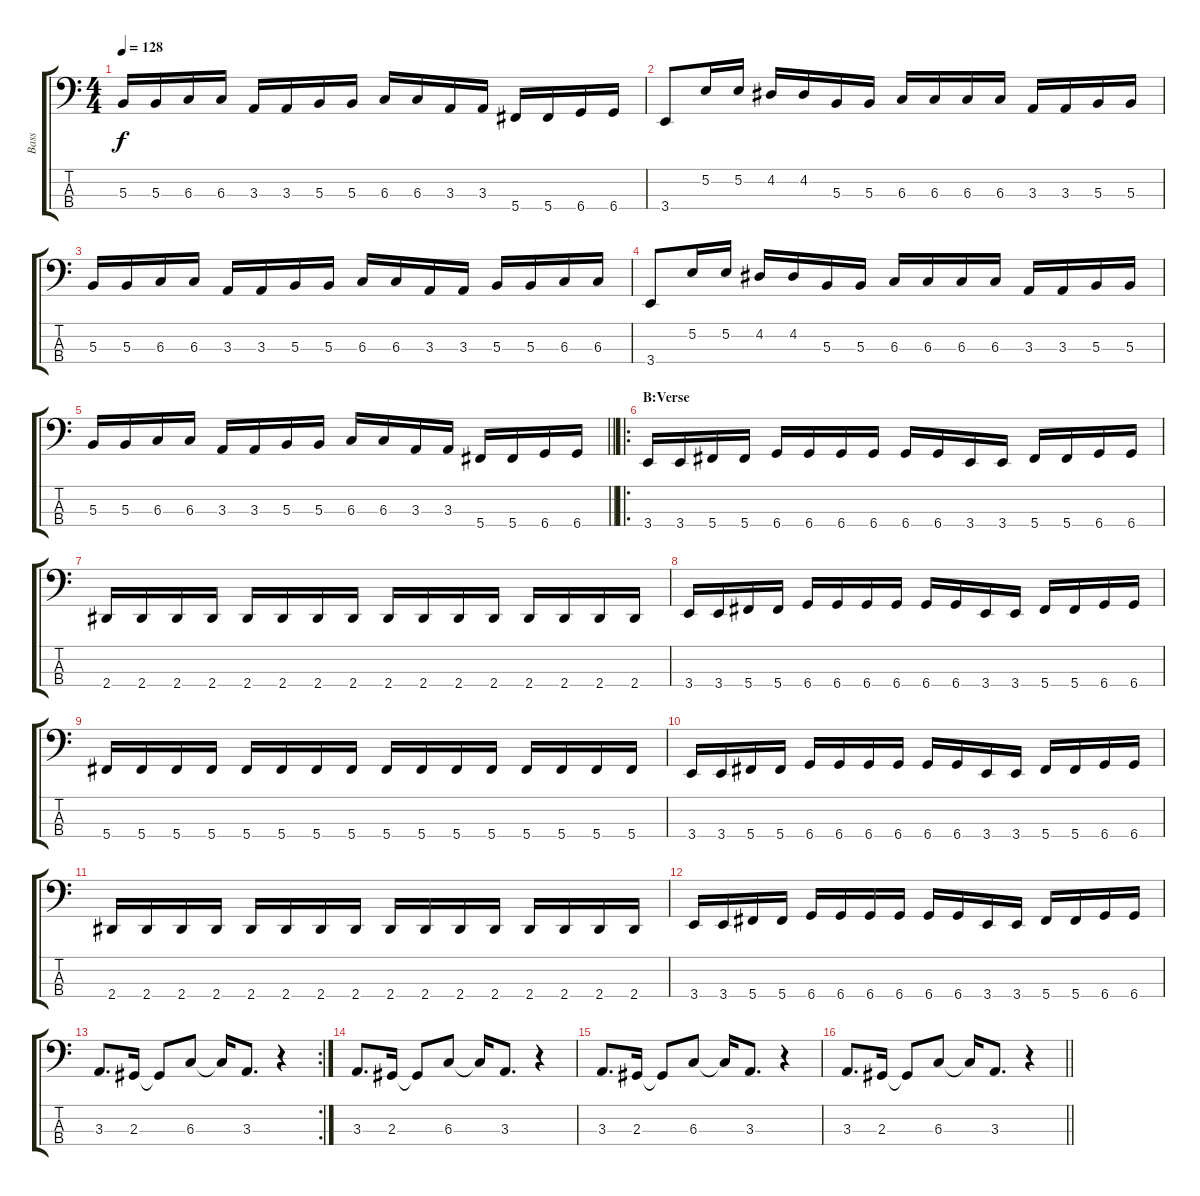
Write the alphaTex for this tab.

\track ("Bass" "Bass") {instrument electricbasspick}
\staff {score tabs}
\tuning (E2 B1 Gb1 Db1) {hide}
\ts (4 4)
\tempo 128
\clef f4
\ks c
5.3.16{dy f} 5.3.16 6.3.16 6.3.16 3.3.16 3.3.16 5.3.16 5.3.16 6.3.16 6.3.16 3.3.16 3.3.16 5.4.16 5.4.16 6.4.16 6.4.16 |
3.4.8 5.2.16 5.2.16 4.2.16 4.2.16 5.3.16 5.3.16 6.3.16 6.3.16 6.3.16 6.3.16 3.3.16 3.3.16 5.3.16 5.3.16 |
5.3.16 5.3.16 6.3.16 6.3.16 3.3.16 3.3.16 5.3.16 5.3.16 6.3.16 6.3.16 3.3.16 3.3.16 5.3.16 5.3.16 6.3.16 6.3.16 |
3.4.8 5.2.16 5.2.16 4.2.16 4.2.16 5.3.16 5.3.16 6.3.16 6.3.16 6.3.16 6.3.16 3.3.16 3.3.16 5.3.16 5.3.16 |
\barLineRight lightlight
5.3.16 5.3.16 6.3.16 6.3.16 3.3.16 3.3.16 5.3.16 5.3.16 6.3.16 6.3.16 3.3.16 3.3.16 5.4.16 5.4.16 6.4.16 6.4.16 |
\ro
\section ("" "B:Verse")
3.4.16 3.4.16 5.4.16 5.4.16 6.4.16 6.4.16 6.4.16 6.4.16 6.4.16 6.4.16 3.4.16 3.4.16 5.4.16 5.4.16 6.4.16 6.4.16 |
2.4.16 2.4.16 2.4.16 2.4.16 2.4.16 2.4.16 2.4.16 2.4.16 2.4.16 2.4.16 2.4.16 2.4.16 2.4.16 2.4.16 2.4.16 2.4.16 |
3.4.16 3.4.16 5.4.16 5.4.16 6.4.16 6.4.16 6.4.16 6.4.16 6.4.16 6.4.16 3.4.16 3.4.16 5.4.16 5.4.16 6.4.16 6.4.16 |
5.4.16 5.4.16 5.4.16 5.4.16 5.4.16 5.4.16 5.4.16 5.4.16 5.4.16 5.4.16 5.4.16 5.4.16 5.4.16 5.4.16 5.4.16 5.4.16 |
3.4.16 3.4.16 5.4.16 5.4.16 6.4.16 6.4.16 6.4.16 6.4.16 6.4.16 6.4.16 3.4.16 3.4.16 5.4.16 5.4.16 6.4.16 6.4.16 |
2.4.16 2.4.16 2.4.16 2.4.16 2.4.16 2.4.16 2.4.16 2.4.16 2.4.16 2.4.16 2.4.16 2.4.16 2.4.16 2.4.16 2.4.16 2.4.16 |
3.4.16 3.4.16 5.4.16 5.4.16 6.4.16 6.4.16 6.4.16 6.4.16 6.4.16 6.4.16 3.4.16 3.4.16 5.4.16 5.4.16 6.4.16 6.4.16 |
\rc 2
3.3.8{d} 2.3.16 2.3{t}.8 6.3.8 6.3{t}.16 3.3.8{d} r.4 |
3.3.8{d} 2.3.16 2.3{t}.8 6.3.8 6.3{t}.16 3.3.8{d} r.4 |
3.3.8{d} 2.3.16 2.3{t}.8 6.3.8 6.3{t}.16 3.3.8{d} r.4 |
\barLineRight lightlight
3.3.8{d} 2.3.16 2.3{t}.8 6.3.8 6.3{t}.16 3.3.8{d} r.4
